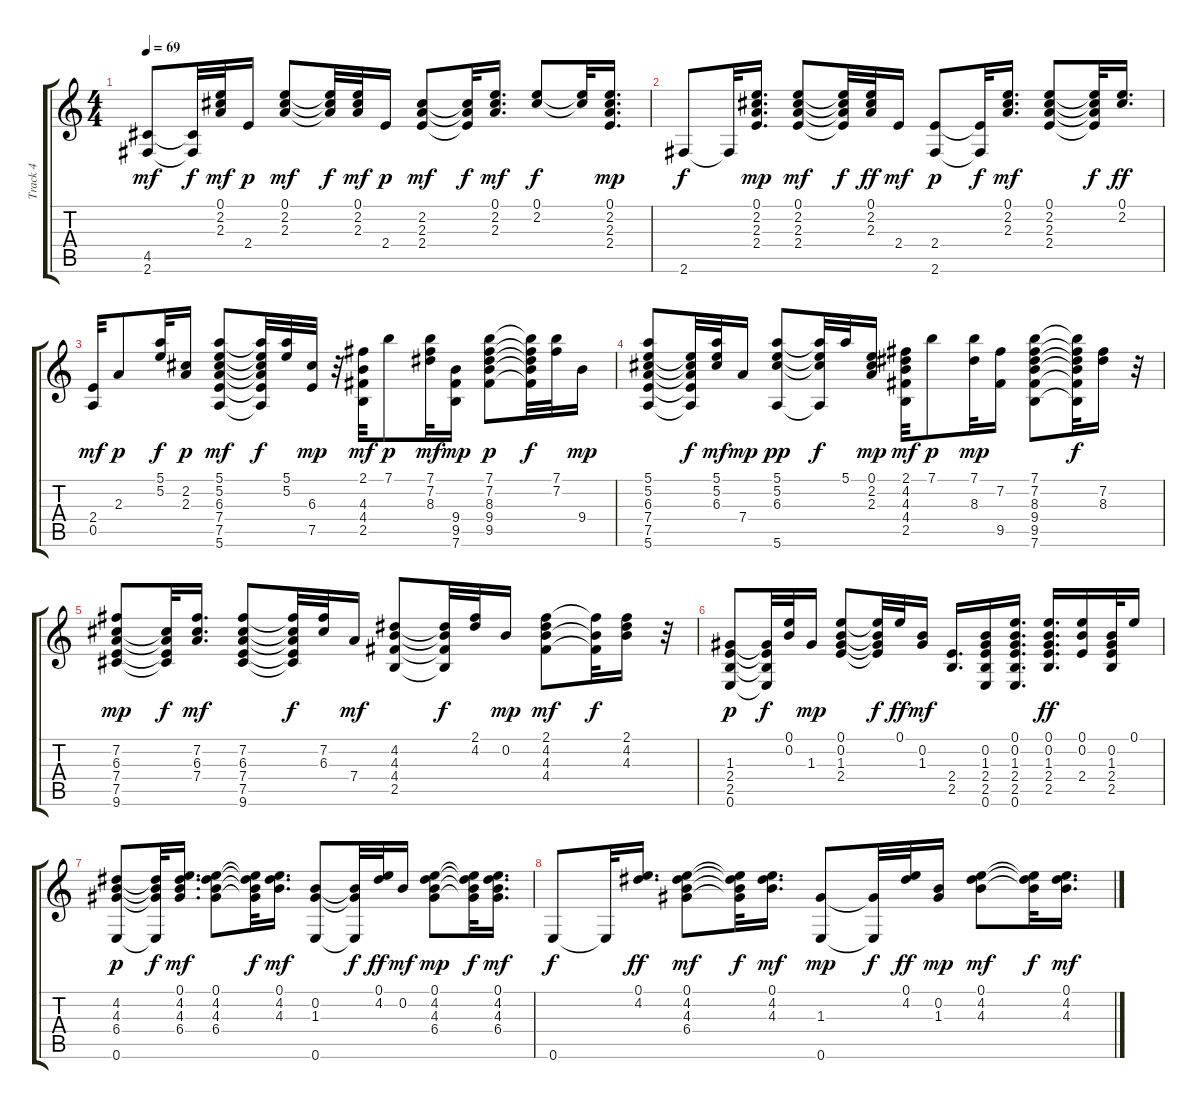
\track ("Track 4" "Track 4") {instrument acousticguitarsteel}
\staff {score tabs}
\tuning (E4 B3 G3 D3 A2 E2) {hide}
\ts (4 4)
\tempo 69
\clef g2
\ks c
(4.5 2.6).8{dy mf} (4.5{t} 2.6{t}).32{dy f} (0.1 2.2 2.3).32{dy mf} 2.4.16{dy p} (0.1 2.2 2.3).8{dy mf} (0.1{t} 2.2{t} 2.3{t}).32{dy f} (0.1 2.2 2.3).32{dy mf} 2.4.16{dy p} (2.2 2.3 2.4).8{dy mf} (2.2{t} 2.3{t} 2.4{t}).32{dy f} (0.1 2.2 2.3).16{d dy mf} (0.1 2.2).8{dy f} (0.1{t} 2.2{t}).32 (0.1 2.2 2.3 2.4).16{d dy mp} |
2.6.8{dy f} 2.6{t}.32 (0.1 2.2 2.3 2.4).16{d dy mp} (0.1 2.2 2.3 2.4).8{dy mf} (0.1{t} 2.2{t} 2.3{t} 2.4{t}).32{dy f} (0.1 2.2 2.3).32{dy ff} 2.4.16{dy mf} (2.4 2.6).8{dy p} (2.4{t} 2.6{t}).32{dy f} (0.1 2.2 2.3).16{d dy mf} (0.1 2.2 2.3 2.4).8 (0.1{t} 2.2{t} 2.3{t} 2.4{t}).32{dy f} (0.1 2.2).16{d dy ff} |
(2.4 0.5).32{dy mf} 2.3.8{dy p} (5.1 5.2).32{dy f} (2.2 2.3).16{dy p} (5.1 5.2 6.3 7.4 7.5 5.6).8{dy mf} (5.1{t} 5.2{t} 6.3{t} 7.4{t} 7.5{t} 5.6{t}).32{dy f} (5.1 5.2).32 (6.3 7.5).32{dy mp} r.32 (2.1 4.3 4.4 2.5).32{dy mf} 7.1.8{dy p} (7.1 7.2 8.3).32{dy mf} (9.4 9.5 7.6).16{dy mp} (7.1 7.2 8.3 9.4 9.5).8{dy p} (7.1{t} 7.2{t} 8.3{t} 9.4{t} 9.5{t}).32{dy f} (7.1 7.2).32 9.4.16{dy mp} |
(5.1 5.2 6.3 7.4 7.5 5.6).8 (5.2{t} 6.3{t} 7.4{t} 7.5{t} 5.6{t}).32{dy f} (5.1 5.2 6.3).32{dy mf} 7.4.16{dy mp} (5.1 5.2 6.3 5.6).8{dy pp} (5.1{t} 5.2{t} 6.3{t} 5.6{t}).32{dy f} 5.1.32 (0.1 2.2 2.3).16{dy mp} (2.1 4.2 4.3 4.4 2.5).32{dy mf} 7.1.8{dy p} (7.1 8.3).32{dy mp} (7.2 9.5).16 (7.1 7.2 8.3 9.4 9.5 7.6).8 (7.1{t} 7.2{t} 8.3{t} 9.4{t} 9.5{t} 7.6{t}).32{dy f} (7.2 8.3).16 r.32 |
(7.2 6.3 7.4 7.5 9.6).8{dy mp} (6.3{t} 7.4{t} 7.5{t} 9.6{t}).32{dy f} (7.2 6.3 7.4).16{d dy mf} (7.2 6.3 7.4 7.5 9.6).8 (7.2{t} 6.3{t} 7.4{t} 7.5{t} 9.6{t}).32{dy f} (7.2 6.3).32 7.4.16{dy mf} (4.2 4.3 4.4 2.5).8 (4.2{t} 4.3{t} 4.4{t} 2.5{t}).32{dy f} (2.1 4.2).32 0.2.16{dy mp} (2.1 4.2 4.3 4.4).8{dy mf} (2.1{t} 4.3{t} 4.4{t}).32{dy f} (2.1 4.2 4.3).16 r.32 |
(1.3 2.4 2.5 0.6).8{dy p} (1.3{t} 2.4{t} 2.5{t} 0.6{t}).32{dy f} (0.1 0.2).32 1.3.16{dy mp} (0.1 0.2 1.3 2.4).8 (0.1{t} 0.2{t} 1.3{t} 2.4{t}).32{dy f} 0.1.32{dy ff} (0.2 1.3).16{dy mf} (2.4 2.5).16{d} (0.2 1.3 2.4 2.5 0.6).16 (0.1 0.2 1.3 2.4 2.5 0.6).16{d} (0.1 0.2 1.3 2.4 2.5).16{d dy ff} (0.1 0.2 2.4).16 (0.2 1.3 2.4 2.5).32 0.1.16 |
(4.2 4.3 6.4 0.6).8{dy p} (4.2{t} 4.3{t} 6.4{t} 0.6{t}).32{dy f} (0.1 4.2 4.3 6.4).16{d dy mf} (0.1 4.2 4.3 6.4).8 (0.1{t} 4.2{t} 4.3{t} 6.4{t}).32{dy f} (0.1 4.2 4.3).16{d dy mf} (0.2 1.3 0.6).8 (0.2{t} 1.3{t} 0.6{t}).32{dy f} (0.1 4.2).32{dy ff} 0.2.16{dy mf} (0.1 4.2 4.3 6.4).8{dy mp} (0.1{t} 4.2{t} 4.3{t} 6.4{t}).32{dy f} (0.1 4.2 4.3 6.4).16{d dy mf} |
0.6.8{dy f} 0.6{t}.32 (0.1 4.2).16{d dy ff} (0.1 4.2 4.3 6.4).8{dy mf} (0.1{t} 4.2{t} 4.3{t} 6.4{t}).32{dy f} (0.1 4.2 4.3).16{d dy mf} (1.3 0.6).8{dy mp} (1.3{t} 0.6{t}).32{dy f} (0.1 4.2).32{dy ff} (0.2 1.3).16{dy mp} (0.1 4.2 4.3).8{dy mf} (0.1{t} 4.2{t} 4.3{t}).32{dy f} (0.1 4.2 4.3).16{d dy mf}
